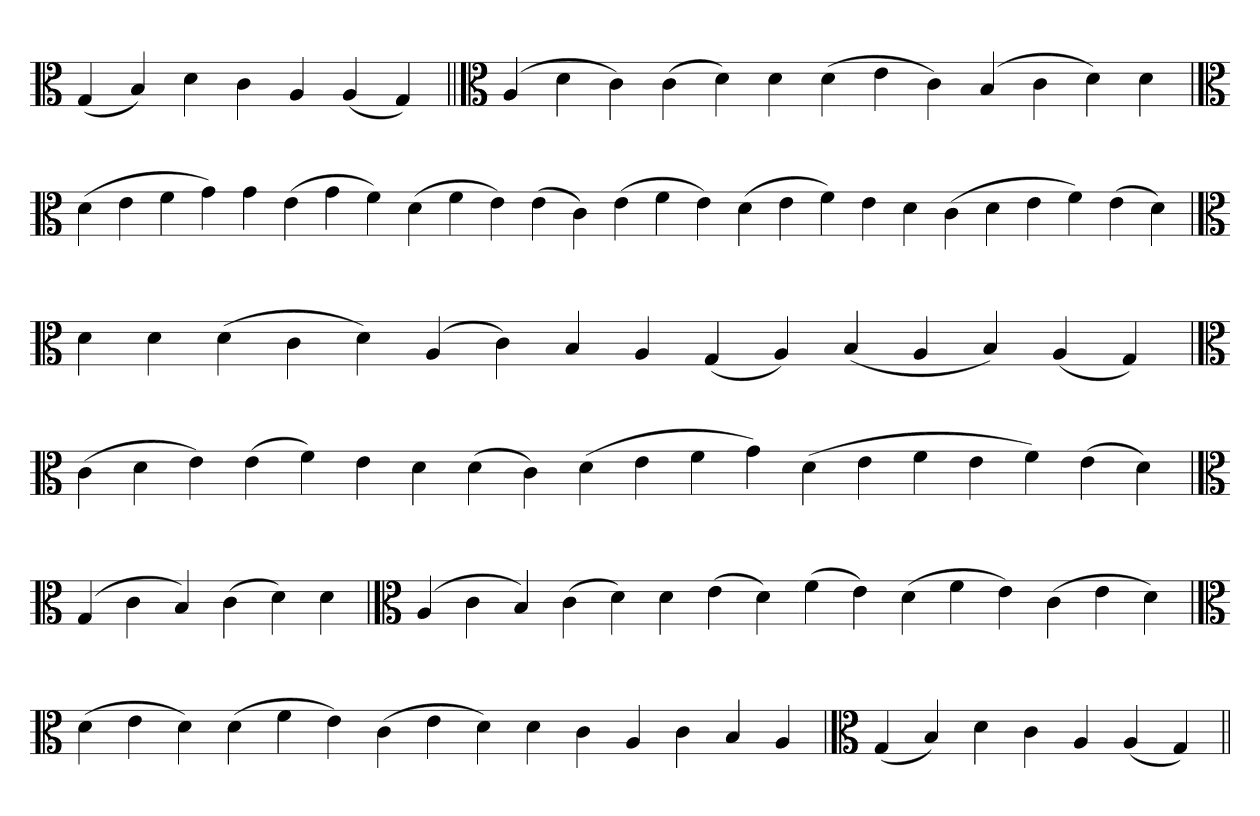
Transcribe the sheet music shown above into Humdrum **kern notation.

**kern
*part1
*staff1
*clefC3
=
(4G
4B)
4d
4c
4A
(4A
4G)
=||
*clefC3
(4A
4d
4c)
(4c
4d)
4d
(4d
4e
4c)
(4B
4c
4d)
4d
=`
*clefC3
(4d
4e
4f
4g)
4g
(4e
4g
4f)
(4d
4f
4e)
(4e
4c)
(4e
4f
4e)
(4d
4e
4f)
4e
4d
(4c
4d
4e
4f)
(4e
4d)
=
*clefC3
4d
4d
(4d
4c
4d)
(4A
4c)
4B
4A
(4G
4A)
(4B
4A
4B)
(4A
4G)
='
*clefC3
(4c
4d
4e)
(4e
4f)
4e
4d
(4d
4c)
(4d
4e
4f
4g)
(4d
4e
4f
4e
4f)
(4e
4d)
=`
*clefC3
(4G
4c
4B)
(4c
4d)
4d
=`
*clefC3
(4A
4c
4B)
(4c
4d)
4d
(4e
4d)
(4f
4e)
(4d
4f
4e)
(4c
4e
4d)
='
*clefC3
(4d
4e
4d)
(4d
4f
4e)
(4c
4e
4d)
4d
4c
4A
4c
4B
4A
=`
*clefC3
(4G
4B)
4d
4c
4A
(4A
4G)
=||
*-
